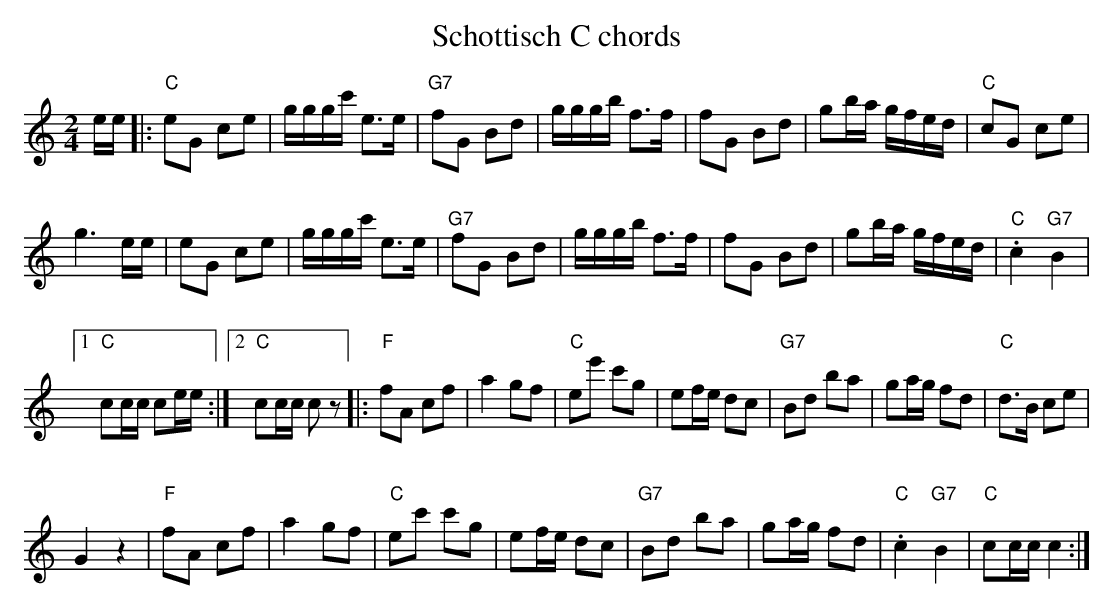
X:1
T: Schottisch C chords
M:2/4
L:1/16
K:C %%MIDI gchordon
ee |: "C"e2G2 c2e2 | gggc' e3e | "G7"f2G2 B2d2 | gggb f3f | f2G2 B2d2 |  g2ba gfed | "C"c2G2 c2e2 |
g6ee | e2G2 c2e2 | gggc' e3e |"" "G7"f2G2 B2d2 | gggb f3f | f2G2 B2d2 | g2ba gfed | ."C"c4 "G7"B4 |1
"C"c2cc c2ee :|2 "C"c2cc c2z2 |: [L:1/8] "F"fA cf | a2 gf |"" "C"ee' c'g | ef/e/ dc | "G7"Bd ba | ga/g/ fd | "C"d>B ce |
G2z2 |"" "F"fA cf | a2 gf | "C"ec' c'g | ef/e/ dc | "G7"Bd ba | ga/g/ fd | ."C"c2 "G7"B2 | "C"cc/c/ c2 :|
